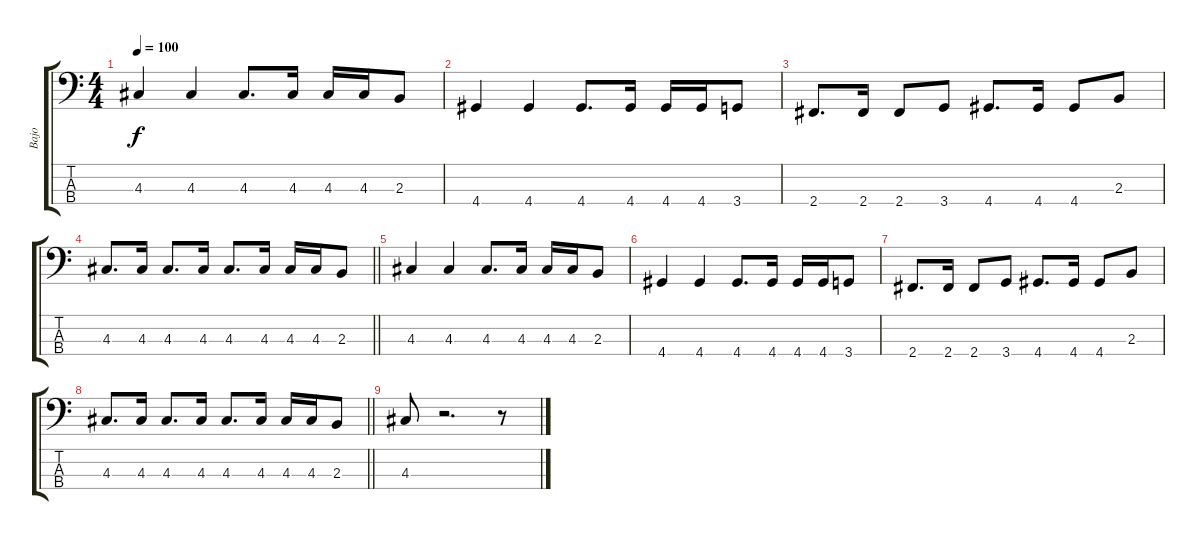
\track ("Bajo" "Bajo") {instrument electricbassfinger}
\staff {score tabs}
\tuning (G2 D2 A1 E1) {hide}
\ts (4 4)
\section ("" "")
\tempo 100
\clef f4
\ks c
4.3.4{dy f} 4.3.4 4.3.8{d} 4.3.16 4.3.16 4.3.16 2.3.8 |
4.4.4 4.4.4 4.4.8{d} 4.4.16 4.4.16 4.4.16 3.4.8 |
2.4.8{d} 2.4.16 2.4.8 3.4.8 4.4.8{d} 4.4.16 4.4.8 2.3.8 |
\barLineRight lightlight
4.3.8{d} 4.3.16 4.3.8{d} 4.3.16 4.3.8{d} 4.3.16 4.3.16 4.3.16 2.3.8 |
4.3.4 4.3.4 4.3.8{d} 4.3.16 4.3.16 4.3.16 2.3.8 |
4.4.4 4.4.4 4.4.8{d} 4.4.16 4.4.16 4.4.16 3.4.8 |
2.4.8{d} 2.4.16 2.4.8 3.4.8 4.4.8{d} 4.4.16 4.4.8 2.3.8 |
\barLineRight lightlight
4.3.8{d} 4.3.16 4.3.8{d} 4.3.16 4.3.8{d} 4.3.16 4.3.16 4.3.16 2.3.8 |
4.3.8 r.2{d} r.8
